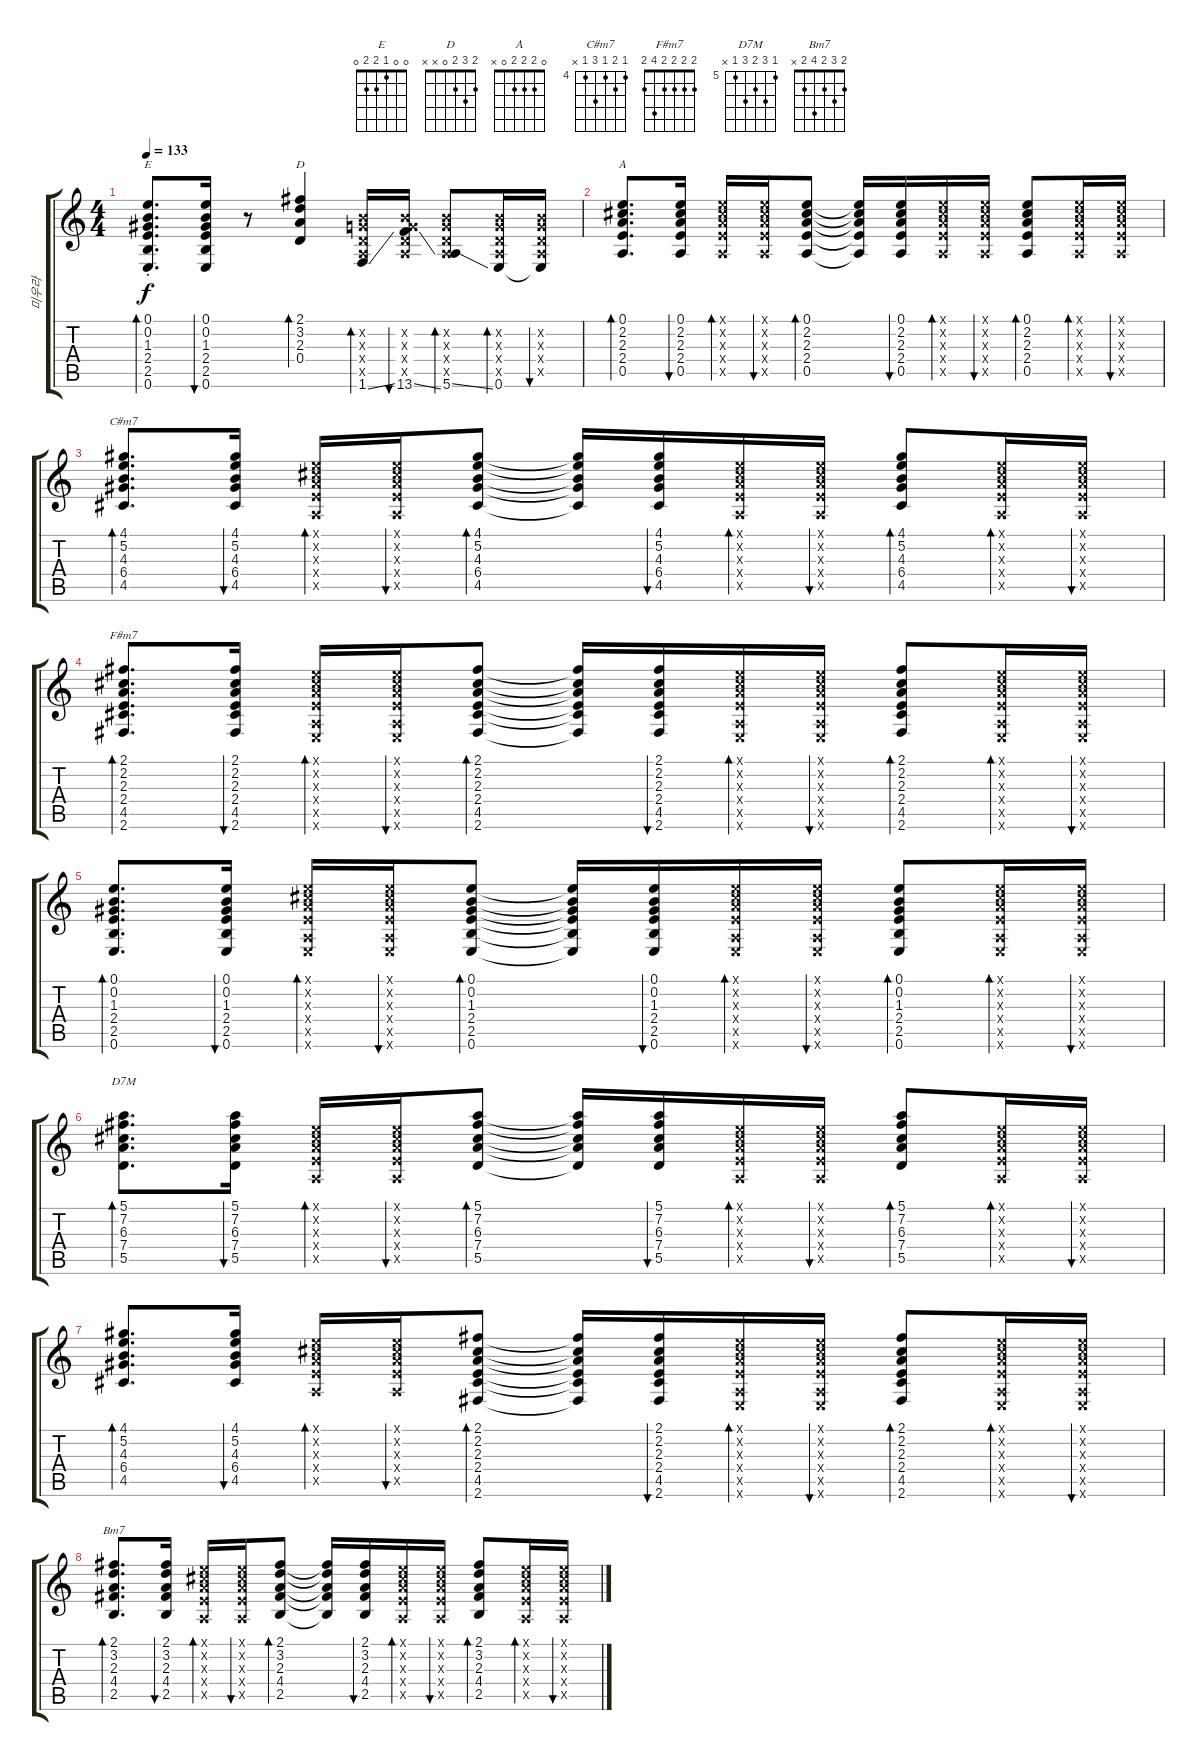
\track ("미우라" "미우라") {instrument acousticguitarsteel}
\staff {score tabs}
\tuning (E4 B3 G3 D3 A2 E2) {hide}
\chord ("E" 0 0 1 2 2 0)
\chord ("D" 2 3 2 0 x x)
\chord ("A" 0 2 2 2 0 x)
\chord ("C#m7" 4 5 4 6 4 x) {firstfret 4}
\chord ("F#m7" 2 2 2 2 4 2)
\chord ("D7M" 5 7 6 7 5 x) {firstfret 5}
\chord ("Bm7" 2 3 2 4 2 x)
\ts (4 4)
\tempo 133
\clef g2
\ks c
(0.1{st} 0.2{st} 1.3{st} 2.4{st} 2.5{st} 0.6{st}).8{d bd 30 ch "E" dy f} (0.1 0.2 1.3 2.4 2.5 0.6).16{bu 30} r.8 (2.1 3.2 2.3 0.4).4{bd 30 ch "D"} (0.2{x} 0.3{x} 0.4{x} 0.5{x} 1.6{ss}).16{bd 30} (0.2{x} 0.3{x} 0.4{x} 0.5{x} 13.6{ss}).16{bu 30} (0.2{x} 0.3{x} 0.4{x} 0.5{x} 5.6{ss}).8{bd 30} (0.2{x} 0.3{x} 0.4{x} 0.5{x} 0.6).16{bd 30} (0.2{x} 0.3{x} 0.4{x} 0.5{x} 0.6{t}).16{bu 30} |
(0.1 2.2 2.3 2.4 0.5).8{d bd 30 ch "A"} (0.1 2.2 2.3 2.4 0.5).16{bu 30} (0.1{x} 2.2{x} 2.3{x} 2.4{x} 0.5{x}).16{bd 30} (0.1{x} 2.2{x} 2.3{x} 2.4{x} 0.5{x}).16{bu 30} (0.1 2.2 2.3 2.4 0.5).8{bd 30} (0.1{t} 2.2{t} 2.3{t} 2.4{t} 0.5{t}).16 (0.1 2.2 2.3 2.4 0.5).16{bu 30} (0.1{x} 2.2{x} 2.3{x} 2.4{x} 0.5{x}).16{bd 30} (0.1{x} 2.2{x} 2.3{x} 2.4{x} 0.5{x}).16{bu 30} (0.1 2.2 2.3 2.4 0.5).8{bd 30} (0.1{x} 2.2{x} 2.3{x} 2.4{x} 0.5{x}).16{bd 30} (0.1{x} 2.2{x} 2.3{x} 2.4{x} 0.5{x}).16{bu 30} |
(4.1 5.2 4.3 6.4 4.5).8{d bd 30 ch "C#m7"} (4.1 5.2 4.3 6.4 4.5).16{bu 30} (0.1{x} 2.2{x} 2.3{x} 2.4{x} 0.5{x}).16{bd 30} (0.1{x} 2.2{x} 2.3{x} 2.4{x} 0.5{x}).16{bu 30} (4.1 5.2 4.3 6.4 4.5).8{bd 30} (4.1{t} 5.2{t} 4.3{t} 6.4{t} 4.5{t}).16 (4.1 5.2 4.3 6.4 4.5).16{bu 30} (0.1{x} 2.2{x} 2.3{x} 2.4{x} 0.5{x}).16{bd 30} (0.1{x} 2.2{x} 2.3{x} 2.4{x} 0.5{x}).16{bu 30} (4.1 5.2 4.3 6.4 4.5).8{bd 30} (0.1{x} 2.2{x} 2.3{x} 2.4{x} 0.5{x}).16{bd 30} (0.1{x} 2.2{x} 2.3{x} 2.4{x} 0.5{x}).16{bu 30} |
(2.1 2.2 2.3 2.4 4.5 2.6).8{d bd 30 ch "F#m7"} (2.1 2.2 2.3 2.4 4.5 2.6).16{bu 30} (0.1{x} 2.2{x} 2.3{x} 2.4{x} 0.5{x} 0.6{x}).16{bd 30} (0.1{x} 2.2{x} 2.3{x} 2.4{x} 0.5{x} 0.6{x}).16{bu 30} (2.1 2.2 2.3 2.4 4.5 2.6).8{bd 30} (2.1{t} 2.2{t} 2.3{t} 2.4{t} 4.5{t} 2.6{t}).16 (2.1 2.2 2.3 2.4 4.5 2.6).16{bu 30} (0.1{x} 2.2{x} 2.3{x} 2.4{x} 0.5{x} 0.6{x}).16{bd 30} (0.1{x} 2.2{x} 2.3{x} 2.4{x} 0.5{x} 0.6{x}).16{bu 30} (2.1 2.2 2.3 2.4 4.5 2.6).8{bd 30} (0.1{x} 2.2{x} 2.3{x} 2.4{x} 0.5{x} 0.6{x}).16{bd 30} (0.1{x} 2.2{x} 2.3{x} 2.4{x} 0.5{x} 0.6{x}).16{bu 30} |
(0.1 0.2 1.3 2.4 2.5 0.6).8{d bd 30} (0.1 0.2 1.3 2.4 2.5 0.6).16{bu 30} (0.1{x} 2.2{x} 2.3{x} 2.4{x} 0.5{x} 0.6{x}).16{bd 30} (0.1{x} 2.2{x} 2.3{x} 2.4{x} 0.5{x} 0.6{x}).16{bu 30} (0.1 0.2 1.3 2.4 2.5 0.6).8{bd 30} (0.1{t} 0.2{t} 1.3{t} 2.4{t} 2.5{t} 0.6{t}).16 (0.1 0.2 1.3 2.4 2.5 0.6).16{bu 30} (0.1{x} 2.2{x} 2.3{x} 2.4{x} 0.5{x} 0.6{x}).16{bd 30} (0.1{x} 2.2{x} 2.3{x} 2.4{x} 0.5{x} 0.6{x}).16{bu 30} (0.1 0.2 1.3 2.4 2.5 0.6).8{bd 30} (0.1{x} 2.2{x} 2.3{x} 2.4{x} 0.5{x} 0.6{x}).16{bd 30} (0.1{x} 2.2{x} 2.3{x} 2.4{x} 0.5{x} 0.6{x}).16{bu 30} |
(5.1 7.2 6.3 7.4 5.5).8{d bd 30 ch "D7M"} (5.1 7.2 6.3 7.4 5.5).16{bu 30} (0.1{x} 2.2{x} 2.3{x} 2.4{x} 0.5{x}).16{bd 30} (0.1{x} 2.2{x} 2.3{x} 2.4{x} 0.5{x}).16{bu 30} (5.1 7.2 6.3 7.4 5.5).8{bd 30} (5.1{t} 7.2{t} 6.3{t} 7.4{t} 5.5{t}).16 (5.1 7.2 6.3 7.4 5.5).16{bu 30} (0.1{x} 2.2{x} 2.3{x} 2.4{x} 0.5{x}).16{bd 30} (0.1{x} 2.2{x} 2.3{x} 2.4{x} 0.5{x}).16{bu 30} (5.1 7.2 6.3 7.4 5.5).8{bd 30} (0.1{x} 2.2{x} 2.3{x} 2.4{x} 0.5{x}).16{bd 30} (0.1{x} 2.2{x} 2.3{x} 2.4{x} 0.5{x}).16{bu 30} |
(4.1 5.2 4.3 6.4 4.5).8{d bd 30} (4.1 5.2 4.3 6.4 4.5).16{bu 30} (0.1{x} 2.2{x} 2.3{x} 2.4{x} 0.5{x}).16{bd 30} (0.1{x} 2.2{x} 2.3{x} 2.4{x} 0.5{x}).16{bu 30} (2.1 2.2 2.3 2.4 4.5 2.6).8{bd 30} (2.1{t} 2.2{t} 2.3{t} 2.4{t} 4.5{t} 2.6{t}).16 (2.1 2.2 2.3 2.4 4.5 2.6).16{bu 30} (0.1{x} 2.2{x} 2.3{x} 2.4{x} 0.5{x} 0.6{x}).16{bd 30} (0.1{x} 2.2{x} 2.3{x} 2.4{x} 0.5{x} 0.6{x}).16{bu 30} (2.1 2.2 2.3 2.4 4.5 2.6).8{bd 30} (0.1{x} 2.2{x} 2.3{x} 2.4{x} 0.5{x} 0.6{x}).16{bd 30} (0.1{x} 2.2{x} 2.3{x} 2.4{x} 0.5{x} 0.6{x}).16{bu 30} |
(2.1 3.2 2.3 4.4 2.5).8{d bd 30 ch "Bm7"} (2.1 3.2 2.3 4.4 2.5).16{bu 30} (0.1{x} 2.2{x} 2.3{x} 2.4{x} 0.5{x}).16{bd 30} (0.1{x} 2.2{x} 2.3{x} 2.4{x} 0.5{x}).16{bu 30} (2.1 3.2 2.3 4.4 2.5).8{bd 30} (2.1{t} 3.2{t} 2.3{t} 4.4{t} 2.5{t}).16 (2.1 3.2 2.3 4.4 2.5).16{bu 30} (0.1{x} 2.2{x} 2.3{x} 2.4{x} 0.5{x}).16{bd 30} (0.1{x} 2.2{x} 2.3{x} 2.4{x} 0.5{x}).16{bu 30} (2.1 3.2 2.3 4.4 2.5).8{bd 30} (0.1{x} 2.2{x} 2.3{x} 2.4{x} 0.5{x}).16{bd 30} (0.1{x} 2.2{x} 2.3{x} 2.4{x} 0.5{x}).16{bu 30}
